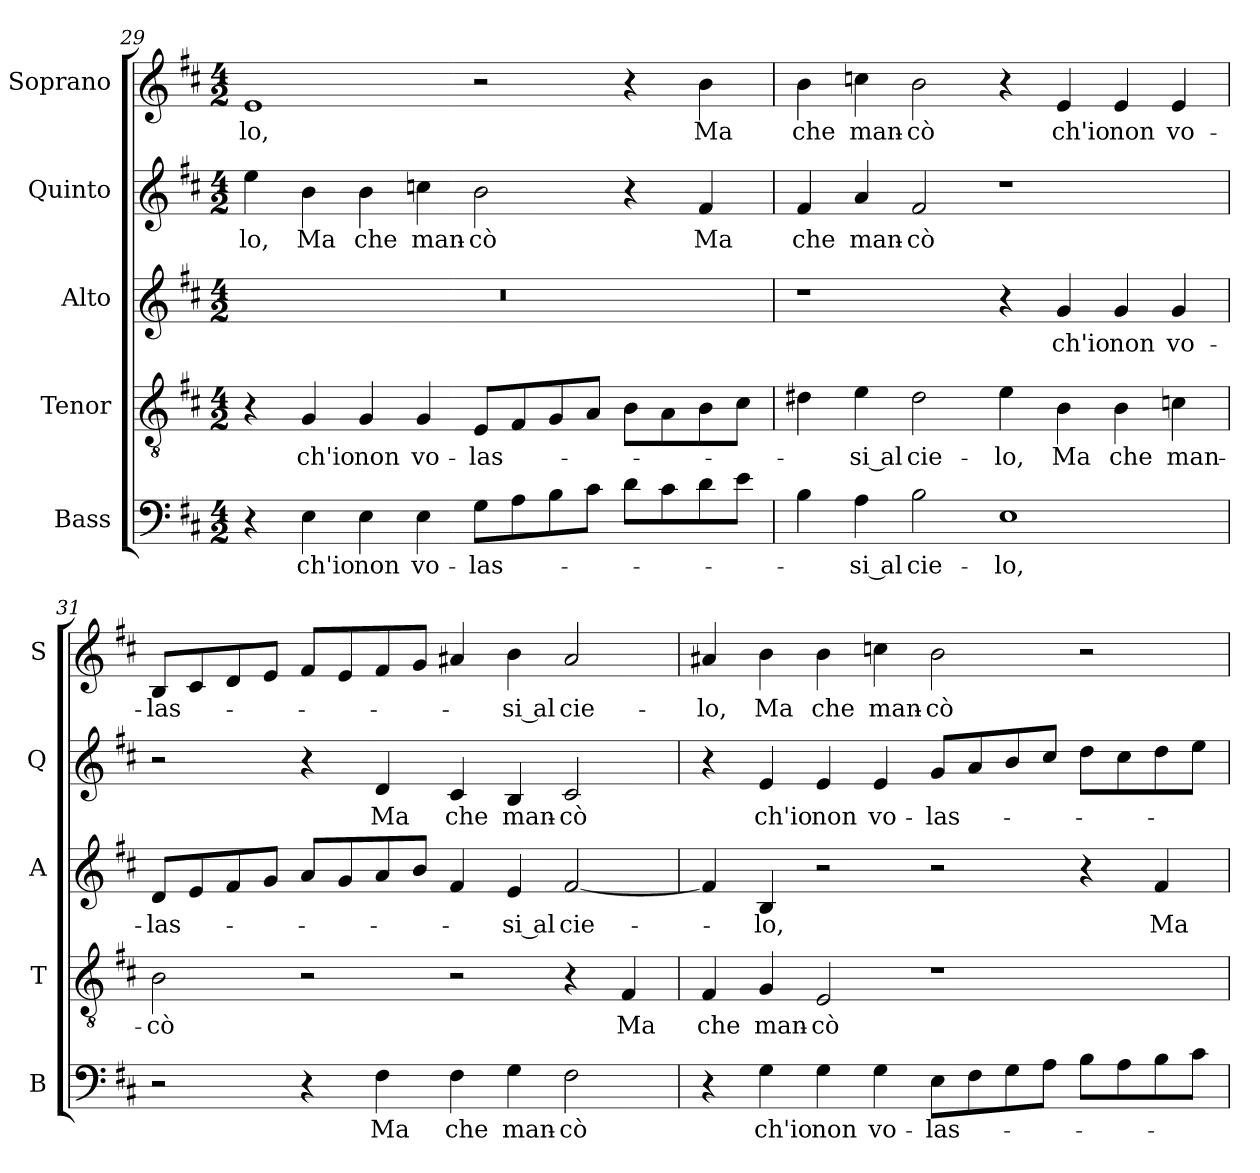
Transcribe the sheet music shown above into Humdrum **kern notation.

**kern	**text	**kern	**text	**kern	**text	**kern	**text	**kern	**text
*part5	*part5	*part4	*part4	*part3	*part3	*part2	*part2	*part1	*part1
*staff5	*staff5	*staff4	*staff4	*staff3	*staff3	*staff2	*staff2	*staff1	*staff1
*I"Bass	*	*I"Tenor	*	*I"Alto	*	*I"Quinto	*	*I"Soprano	*
*I'B	*	*I'T	*	*I'A	*	*I'Q	*	*I'S	*
!!LO:LB:g=z
*clefF4	*	*clefGv2	*	*clefG2	*	*clefG2	*	*clefG2	*
*k[f#c#]	*	*k[f#c#]	*	*k[f#c#]	*	*k[f#c#]	*	*k[f#c#]	*
*D:	*	*D:	*	*D:	*	*D:	*	*D:	*
*M4/2	*	*M4/2	*	*M4/2	*	*M4/2	*	*M4/2	*
=29	=29	=29	=29	=29	=29	=29	=29	=29	=29
!	!	!	!	!	!	!	!LO:LY:b	!	!
!	!	!	!	!	!	!	!	!	!LO:LY:b
4r	.	4r	.	0r	.	4ee\	-lo,	1e	-lo,
!	!LO:LY:b	!	!	!	!	!	!	!	!
!	!	!	!LO:LY:b	!	!	!	!	!	!
!	!	!	!	!	!	!	!LO:LY:b	!	!
4E\	ch'io	4G/	ch'io	.	.	4b\	Ma	.	.
!	!LO:LY:b	!	!	!	!	!	!	!	!
!	!	!	!LO:LY:b	!	!	!	!	!	!
!	!	!	!	!	!	!	!LO:LY:b	!	!
4E\	non	4G/	non	.	.	4b\	che	.	.
!	!LO:LY:b	!	!	!	!	!	!	!	!
!	!	!	!LO:LY:b	!	!	!	!	!	!
!	!	!	!	!	!	!	!LO:LY:b	!	!
4E\	vo-	4G/	vo-	.	.	4ccn\	man-	.	.
!	!LO:LY:b	!	!	!	!	!	!	!	!
!	!	!	!LO:LY:b	!	!	!	!	!	!
!	!	!	!	!	!	!	!LO:LY:b	!	!
8G\L	-las-	8E/L	-las-	.	.	2b\	-cò	2r	.
8A\	.	8F#/	.	.	.	.	.	.	.
8B\	.	8G/	.	.	.	.	.	.	.
8c#\J	.	8A/J	.	.	.	.	.	.	.
8d\L	.	8B\L	.	.	.	4r	.	4r	.
8c#\	.	8A\	.	.	.	.	.	.	.
!	!	!	!	!	!	!	!LO:LY:b	!	!
!	!	!	!	!	!	!	!	!	!LO:LY:b
8d\	.	8B\	.	.	.	4f#/	Ma	4b\	Ma
8e\J	.	8c#\J	.	.	.	.	.	.	.
=30	=30	=30	=30	=30	=30	=30	=30	=30	=30
!	!	!	!	!	!	!	!LO:LY:b	!	!
!	!	!	!	!	!	!	!	!	!LO:LY:b
4B\	.	4d#X\	.	1r	.	4f#/	che	4b\	che
!	!LO:LY:b	!	!	!	!	!	!	!	!
!	!	!	!LO:LY:b	!	!	!	!	!	!
!	!	!	!	!	!	!	!LO:LY:b	!	!
!	!	!	!	!	!	!	!	!	!LO:LY:b
4A\	-si al	4e\	-si al	.	.	4a/	man-	4ccn\	man-
!	!LO:LY:b	!	!	!	!	!	!	!	!
!	!	!	!LO:LY:b	!	!	!	!	!	!
!	!	!	!	!	!	!	!LO:LY:b	!	!
!	!	!	!	!	!	!	!	!	!LO:LY:b
2B\	cie-	2d#\	cie-	.	.	2f#/	-cò	2b\	-cò
!	!LO:LY:b	!	!	!	!	!	!	!	!
!	!	!	!LO:LY:b	!	!	!	!	!	!
1E	-lo,	4e\	-lo,	4r	.	1r	.	4r	.
!	!	!	!LO:LY:b	!	!	!	!	!	!
!	!	!	!	!	!LO:LY:b	!	!	!	!
!	!	!	!	!	!	!	!	!	!LO:LY:b
.	.	4B\	Ma	4g/	ch'io	.	.	4e/	ch'io
!	!	!	!LO:LY:b	!	!	!	!	!	!
!	!	!	!	!	!LO:LY:b	!	!	!	!
!	!	!	!	!	!	!	!	!	!LO:LY:b
.	.	4B\	che	4g/	non	.	.	4e/	non
!	!	!	!LO:LY:b	!	!	!	!	!	!
!	!	!	!	!	!LO:LY:b	!	!	!	!
!	!	!	!	!	!	!	!	!	!LO:LY:b
.	.	4cn\	man-	4g/	vo-	.	.	4e/	vo-
=31	=31	=31	=31	=31	=31	=31	=31	=31	=31
!	!	!	!LO:LY:b	!	!	!	!	!	!
!	!	!	!	!	!LO:LY:b	!	!	!	!
!	!	!	!	!	!	!	!	!	!LO:LY:b
2r	.	2B\	-cò	8d/L	-las-	2r	.	8B/L	-las-
.	.	.	.	8e/	.	.	.	8c#/	.
.	.	.	.	8f#/	.	.	.	8d/	.
.	.	.	.	8g/J	.	.	.	8e/J	.
4r	.	2r	.	8a/L	.	4r	.	8f#/L	.
.	.	.	.	8g/	.	.	.	8e/	.
!	!LO:LY:b	!	!	!	!	!	!	!	!
!	!	!	!	!	!	!	!LO:LY:b	!	!
4F#\	Ma	.	.	8a/	.	4d/	Ma	8f#/	.
.	.	.	.	8b/J	.	.	.	8g/J	.
!	!LO:LY:b	!	!	!	!	!	!	!	!
!	!	!	!	!	!	!	!LO:LY:b	!	!
4F#\	che	2r	.	4f#/	.	4c#/	che	4a#X/	.
!	!LO:LY:b	!	!	!	!	!	!	!	!
!	!	!	!	!	!LO:LY:b	!	!	!	!
!	!	!	!	!	!	!	!LO:LY:b	!	!
!	!	!	!	!	!	!	!	!	!LO:LY:b
4G\	man-	.	.	4e/	-si al	4B/	man-	4b\	-si al
!	!LO:LY:b	!	!	!	!	!	!	!	!
!	!	!	!	!	!LO:LY:b	!	!	!	!
!	!	!	!	!	!	!	!LO:LY:b	!	!
!	!	!	!	!	!	!	!	!	!LO:LY:b
2F#\	-cò	4r	.	[2f#/	cie-	2c#/	-cò	2a#/	cie-
!	!	!	!LO:LY:b	!	!	!	!	!	!
.	.	4F#/	Ma	.	.	.	.	.	.
!!LO:LB:g=z
=32	=32	=32	=32	=32	=32	=32	=32	=32	=32
!	!	!	!LO:LY:b	!	!	!	!	!	!
!	!	!	!	!	!	!	!	!	!LO:LY:b
4r	.	4F#/	che	4f#/]	.	4r	.	4a#X/	-lo,
!	!LO:LY:b	!	!	!	!	!	!	!	!
!	!	!	!LO:LY:b	!	!	!	!	!	!
!	!	!	!	!	!LO:LY:b	!	!	!	!
!	!	!	!	!	!	!	!LO:LY:b	!	!
!	!	!	!	!	!	!	!	!	!LO:LY:b
4G\	ch'io	4G/	man-	4B/	-lo,	4e/	ch'io	4b\	Ma
!	!LO:LY:b	!	!	!	!	!	!	!	!
!	!	!	!LO:LY:b	!	!	!	!	!	!
!	!	!	!	!	!	!	!LO:LY:b	!	!
!	!	!	!	!	!	!	!	!	!LO:LY:b
4G\	non	2E/	-cò	2r	.	4e/	non	4b\	che
!	!LO:LY:b	!	!	!	!	!	!	!	!
!	!	!	!	!	!	!	!LO:LY:b	!	!
!	!	!	!	!	!	!	!	!	!LO:LY:b
4G\	vo-	.	.	.	.	4e/	vo-	4ccn\	man-
!	!LO:LY:b	!	!	!	!	!	!	!	!
!	!	!	!	!	!	!	!LO:LY:b	!	!
!	!	!	!	!	!	!	!	!	!LO:LY:b
8E\L	-las-	1r	.	2r	.	8g/L	-las-	2b\	-cò
8F#\	.	.	.	.	.	8a/	.	.	.
8G\	.	.	.	.	.	8b/	.	.	.
8A\J	.	.	.	.	.	8cc#/J	.	.	.
8B\L	.	.	.	4r	.	8dd\L	.	2r	.
8A\	.	.	.	.	.	8cc#\	.	.	.
!	!	!	!	!	!LO:LY:b	!	!	!	!
8B\	.	.	.	4f#/	Ma	8dd\	.	.	.
8c#\J	.	.	.	.	.	8ee\J	.	.	.
=	=	=	=	=	=	=	=	=	=
*-	*-	*-	*-	*-	*-	*-	*-	*-	*-
